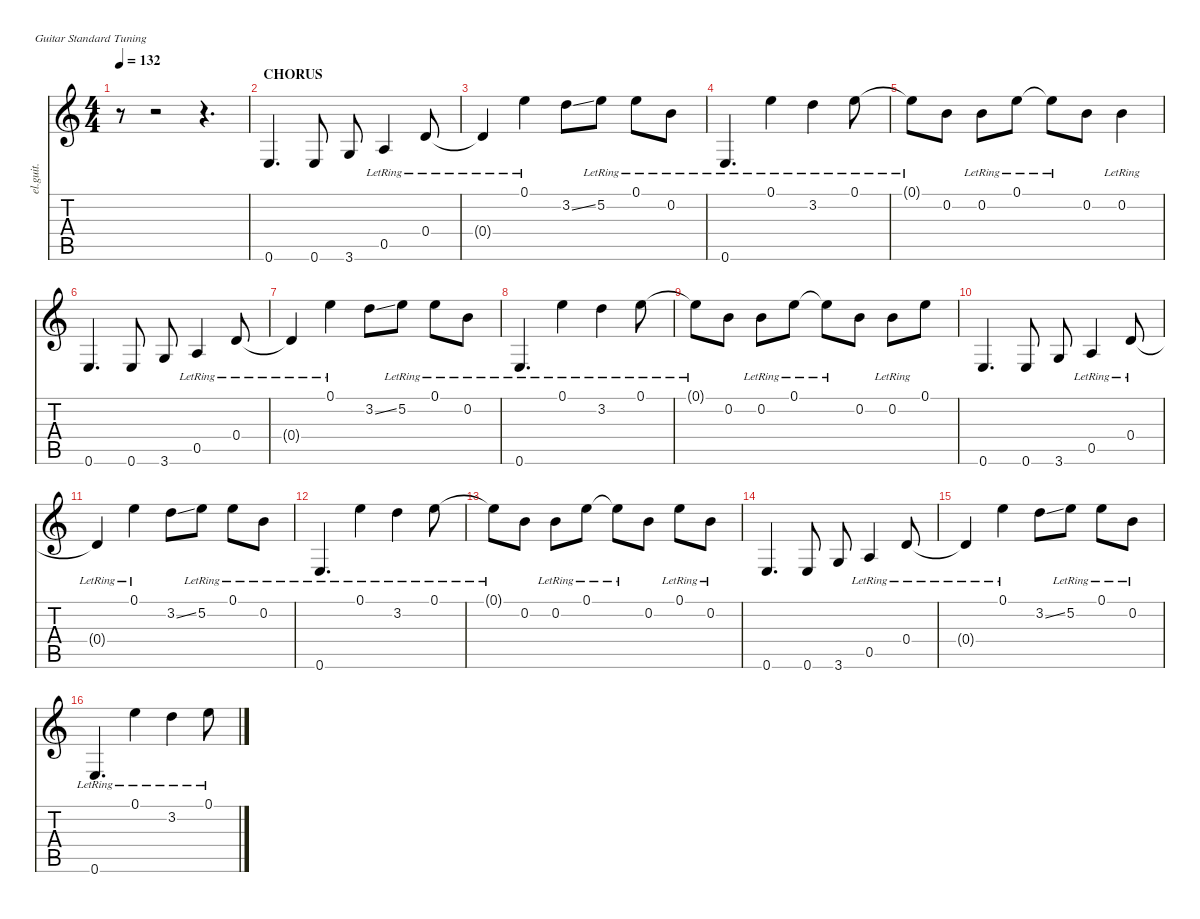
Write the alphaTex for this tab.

\defaultSystemsLayout 4
\hideDynamics
\bracketExtendMode nobrackets
\otherSystemsTrackNameOrientation horizontal
\track ("Gtr.2 (Doubled)" "el.guit.") {instrument electricguitarclean}
\staff {score tabs}
\tuning (E4 B3 G3 D3 A2 E2)
\ts (4 4)
\tempo 132
\clef g2
\ks c
r.8{dy f beam Down} r.2{beam Down} r.4{d beam Down} |
\section ("" "CHORUS")
0.6.4{d dy fff beam Up} 0.6.8{dy f beam Up} 3.6.8{dy ff beam Up} 0.5{lr}.4{dy f beam Up} 0.4{lr}.8{beam Up} |
0.4{lr t}.4{beam Up} 0.1{lr}.4{dy fff beam Down} 3.2{ss}.8{dy ff beam Down} 5.2{lr}.8{dy f beam Down} 0.1{lr}.8{dy mf beam Down} 0.2{lr}.8{dy f beam Down} |
0.6{lr}.4{d dy mf beam Up} 0.1{lr}.4{beam Down} 3.2{lr}.4{dy f beam Down} 0.1{lr}.8{beam Down} |
0.1{lr t}.8{beam Down} 0.2.8{beam Down} 0.2{lr}.8{dy mf beam Down} 0.1{lr}.8{dy ff beam Down} 0.1{lr t}.8{dy f beam Down} 0.2.8{dy mp beam Down} 0.2{lr}.4{dy f beam Down} |
0.6.4{d dy fff beam Up} 0.6.8{dy f beam Up} 3.6.8{dy ff beam Up} 0.5{lr}.4{dy f beam Up} 0.4{lr}.8{beam Up} |
0.4{lr t}.4{beam Up} 0.1{lr}.4{dy fff beam Down} 3.2{ss}.8{dy ff beam Down} 5.2{lr}.8{dy f beam Down} 0.1{lr}.8{dy mf beam Down} 0.2{lr}.8{dy f beam Down} |
0.6{lr}.4{d dy mf beam Up} 0.1{lr}.4{beam Down} 3.2{lr}.4{dy f beam Down} 0.1{lr}.8{beam Down} |
0.1{lr t}.8{beam Down} 0.2.8{beam Down} 0.2{lr}.8{dy mf beam Down} 0.1{lr}.8{dy ff beam Down} 0.1{lr t}.8{dy f beam Down} 0.2.8{dy mf beam Down} 0.2{lr}.8{dy mp beam Down} 0.1.8{dy mf beam Down} |
0.6.4{d dy fff beam Up} 0.6.8{dy f beam Up} 3.6.8{dy ff beam Up} 0.5{lr}.4{dy f beam Up} 0.4{lr}.8{beam Up} |
0.4{lr t}.4{beam Up} 0.1{lr}.4{dy fff beam Down} 3.2{ss}.8{dy ff beam Down} 5.2{lr}.8{dy f beam Down} 0.1{lr}.8{dy mf beam Down} 0.2{lr}.8{dy f beam Down} |
0.6{lr}.4{d dy mf beam Up} 0.1{lr}.4{beam Down} 3.2{lr}.4{dy f beam Down} 0.1{lr}.8{beam Down} |
0.1{lr t}.8{beam Down} 0.2.8{beam Down} 0.2{lr}.8{dy mf beam Down} 0.1{lr}.8{dy ff beam Down} 0.1{lr t}.8{dy f beam Down} 0.2.8{dy mp beam Down} 0.1{lr}.8{dy f beam Down} 0.2{lr}.8{beam Down} |
0.6.4{d dy fff beam Up} 0.6.8{dy f beam Up} 3.6.8{dy ff beam Up} 0.5{lr}.4{dy f beam Up} 0.4{lr}.8{beam Up} |
0.4{lr t}.4{beam Up} 0.1{lr}.4{dy fff beam Down} 3.2{ss}.8{dy ff beam Down} 5.2{lr}.8{dy f beam Down} 0.1{lr}.8{dy mf beam Down} 0.2{lr}.8{dy f beam Down} |
0.6{lr}.4{d dy mf beam Up} 0.1{lr}.4{beam Down} 3.2{lr}.4{dy f beam Down} 0.1{lr}.8{beam Down}
